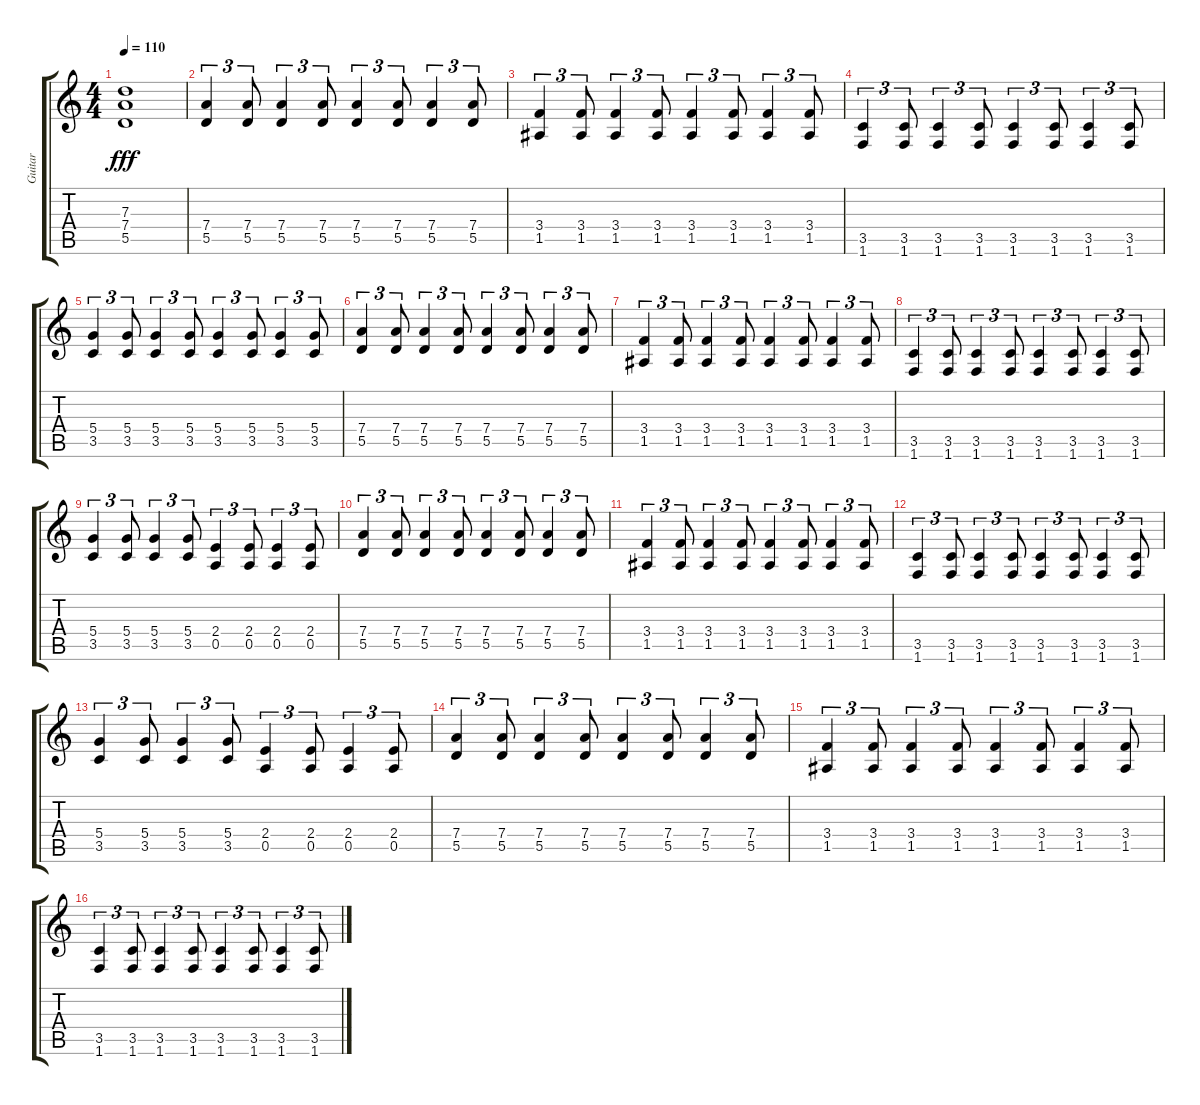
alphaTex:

\track ("Guitar" "Guitar") {instrument overdrivenguitar}
\staff {score tabs}
\tuning (E4 B3 G3 D3 A2 E2) {hide}
\ts (4 4)
\tempo 110
\clef g2
\ks c
(7.3 7.4 5.5).1{dy fff} |
(7.4 5.5).4{tu (3 2)} (7.4 5.5).8{tu (3 2)} (7.4 5.5).4{tu (3 2)} (7.4 5.5).8{tu (3 2)} (7.4 5.5).4{tu (3 2)} (7.4 5.5).8{tu (3 2)} (7.4 5.5).4{tu (3 2)} (7.4 5.5).8{tu (3 2)} |
(3.4 1.5).4{tu (3 2)} (3.4 1.5).8{tu (3 2)} (3.4 1.5).4{tu (3 2)} (3.4 1.5).8{tu (3 2)} (3.4 1.5).4{tu (3 2)} (3.4 1.5).8{tu (3 2)} (3.4 1.5).4{tu (3 2)} (3.4 1.5).8{tu (3 2)} |
(3.5 1.6).4{tu (3 2)} (3.5 1.6).8{tu (3 2)} (3.5 1.6).4{tu (3 2)} (3.5 1.6).8{tu (3 2)} (3.5 1.6).4{tu (3 2)} (3.5 1.6).8{tu (3 2)} (3.5 1.6).4{tu (3 2)} (3.5 1.6).8{tu (3 2)} |
(5.4 3.5).4{tu (3 2)} (5.4 3.5).8{tu (3 2)} (5.4 3.5).4{tu (3 2)} (5.4 3.5).8{tu (3 2)} (5.4 3.5).4{tu (3 2)} (5.4 3.5).8{tu (3 2)} (5.4 3.5).4{tu (3 2)} (5.4 3.5).8{tu (3 2)} |
(7.4 5.5).4{tu (3 2)} (7.4 5.5).8{tu (3 2)} (7.4 5.5).4{tu (3 2)} (7.4 5.5).8{tu (3 2)} (7.4 5.5).4{tu (3 2)} (7.4 5.5).8{tu (3 2)} (7.4 5.5).4{tu (3 2)} (7.4 5.5).8{tu (3 2)} |
(3.4 1.5).4{tu (3 2)} (3.4 1.5).8{tu (3 2)} (3.4 1.5).4{tu (3 2)} (3.4 1.5).8{tu (3 2)} (3.4 1.5).4{tu (3 2)} (3.4 1.5).8{tu (3 2)} (3.4 1.5).4{tu (3 2)} (3.4 1.5).8{tu (3 2)} |
(3.5 1.6).4{tu (3 2)} (3.5 1.6).8{tu (3 2)} (3.5 1.6).4{tu (3 2)} (3.5 1.6).8{tu (3 2)} (3.5 1.6).4{tu (3 2)} (3.5 1.6).8{tu (3 2)} (3.5 1.6).4{tu (3 2)} (3.5 1.6).8{tu (3 2)} |
(5.4 3.5).4{tu (3 2)} (5.4 3.5).8{tu (3 2)} (5.4 3.5).4{tu (3 2)} (5.4 3.5).8{tu (3 2)} (2.4 0.5).4{tu (3 2)} (2.4 0.5).8{tu (3 2)} (2.4 0.5).4{tu (3 2)} (2.4 0.5).8{tu (3 2)} |
(7.4 5.5).4{tu (3 2)} (7.4 5.5).8{tu (3 2)} (7.4 5.5).4{tu (3 2)} (7.4 5.5).8{tu (3 2)} (7.4 5.5).4{tu (3 2)} (7.4 5.5).8{tu (3 2)} (7.4 5.5).4{tu (3 2)} (7.4 5.5).8{tu (3 2)} |
(3.4 1.5).4{tu (3 2)} (3.4 1.5).8{tu (3 2)} (3.4 1.5).4{tu (3 2)} (3.4 1.5).8{tu (3 2)} (3.4 1.5).4{tu (3 2)} (3.4 1.5).8{tu (3 2)} (3.4 1.5).4{tu (3 2)} (3.4 1.5).8{tu (3 2)} |
(3.5 1.6).4{tu (3 2)} (3.5 1.6).8{tu (3 2)} (3.5 1.6).4{tu (3 2)} (3.5 1.6).8{tu (3 2)} (3.5 1.6).4{tu (3 2)} (3.5 1.6).8{tu (3 2)} (3.5 1.6).4{tu (3 2)} (3.5 1.6).8{tu (3 2)} |
(5.4 3.5).4{tu (3 2)} (5.4 3.5).8{tu (3 2)} (5.4 3.5).4{tu (3 2)} (5.4 3.5).8{tu (3 2)} (2.4 0.5).4{tu (3 2)} (2.4 0.5).8{tu (3 2)} (2.4 0.5).4{tu (3 2)} (2.4 0.5).8{tu (3 2)} |
(7.4 5.5).4{tu (3 2)} (7.4 5.5).8{tu (3 2)} (7.4 5.5).4{tu (3 2)} (7.4 5.5).8{tu (3 2)} (7.4 5.5).4{tu (3 2)} (7.4 5.5).8{tu (3 2)} (7.4 5.5).4{tu (3 2)} (7.4 5.5).8{tu (3 2)} |
(3.4 1.5).4{tu (3 2)} (3.4 1.5).8{tu (3 2)} (3.4 1.5).4{tu (3 2)} (3.4 1.5).8{tu (3 2)} (3.4 1.5).4{tu (3 2)} (3.4 1.5).8{tu (3 2)} (3.4 1.5).4{tu (3 2)} (3.4 1.5).8{tu (3 2)} |
(3.5 1.6).4{tu (3 2)} (3.5 1.6).8{tu (3 2)} (3.5 1.6).4{tu (3 2)} (3.5 1.6).8{tu (3 2)} (3.5 1.6).4{tu (3 2)} (3.5 1.6).8{tu (3 2)} (3.5 1.6).4{tu (3 2)} (3.5 1.6).8{tu (3 2)}
